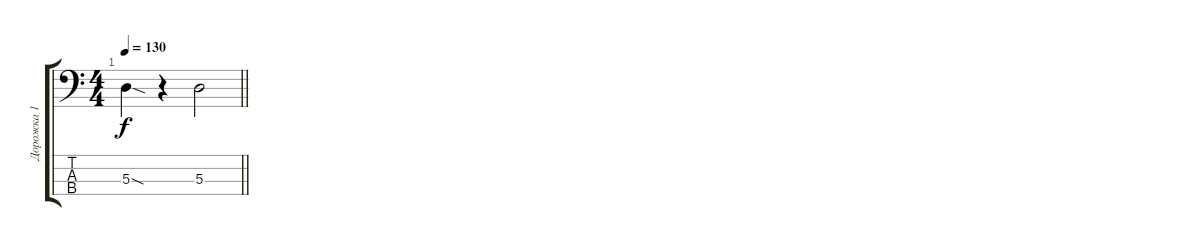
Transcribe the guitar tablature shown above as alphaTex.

\track ("Дорожка 1" "Дорожка 1") {instrument slapbass1}
\staff {score tabs}
\tuning (G2 D2 A1 E1) {hide}
\ts (4 4)
\tempo 130
\clef f4
\barLineRight lightlight
\ks c
5.3{sod}.4{dy f} r.4 5.3.2
